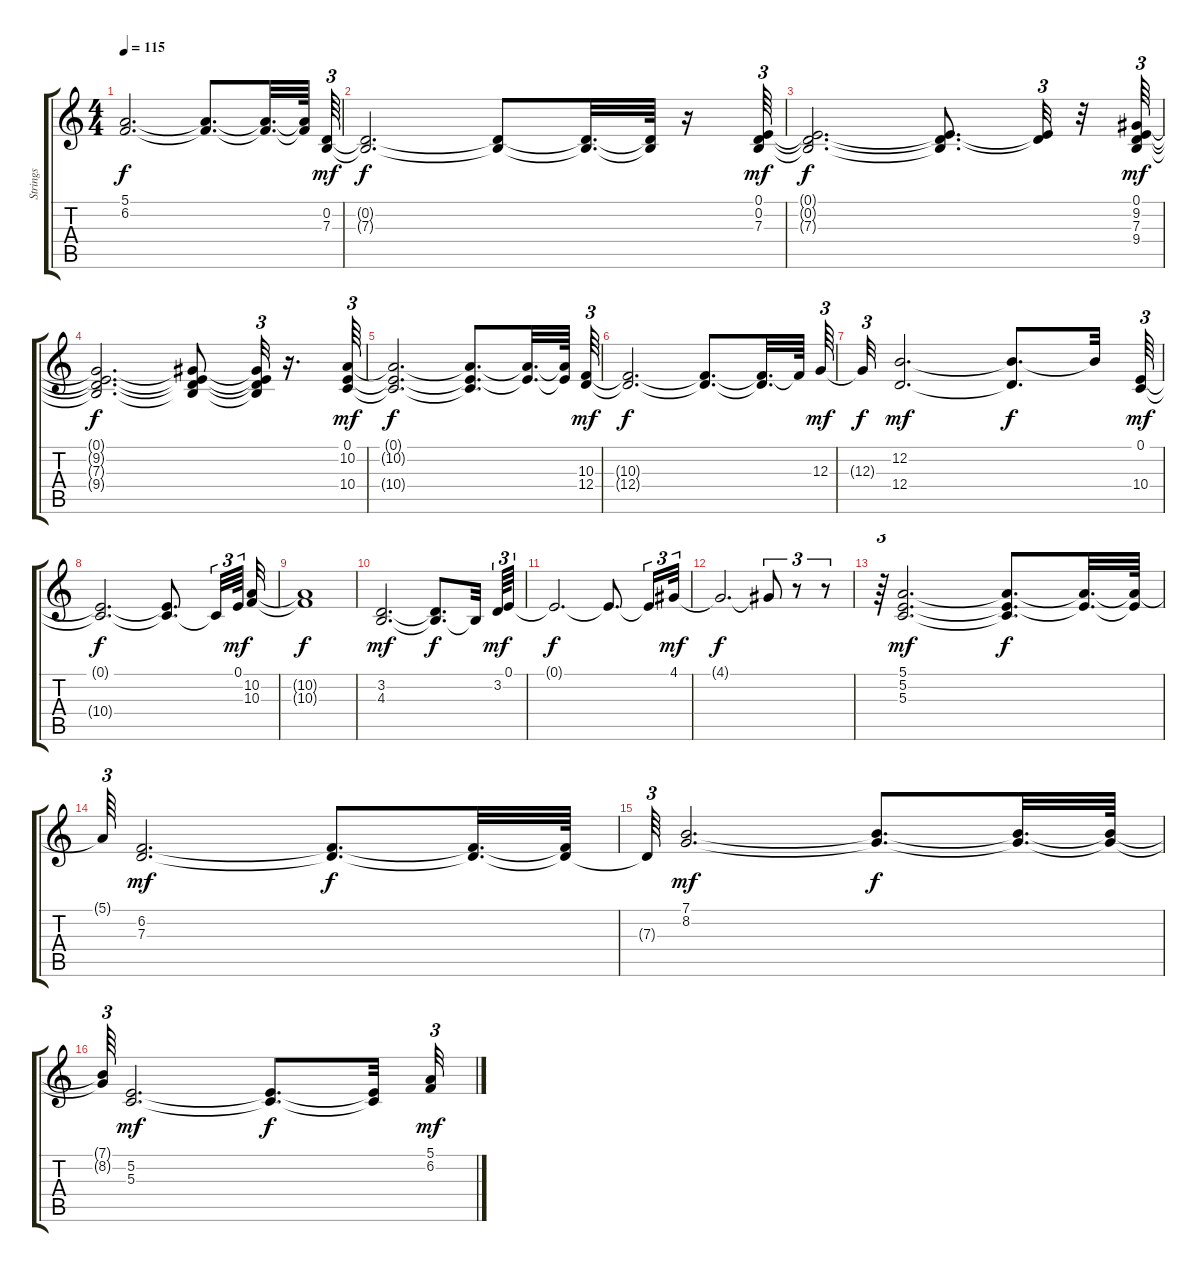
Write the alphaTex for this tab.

\track ("Strings " "Strings ") {instrument stringensemble1}
\staff {score tabs}
\tuning (E4 B3 G3 D3 A2 E2) {hide}
\ts (4 4)
\tempo 115
\clef g2
\ks c
(5.1{t} 6.2{t}).2{d dy f} (5.1{t} 6.2{t}).8{d} (5.1{t} 6.2{t}).32{d} (5.1{t} 6.2{t}).64 (0.2 7.3).64{tu (3 2) dy mf} |
(0.2{t} 7.3{t}).2{d dy f} (0.2{t} 7.3{t}).8 (0.2{t} 7.3{t}).32{d} (0.2{t} 7.3{t}).64 r.16 (0.1 0.2 7.3).64{tu (3 2) dy mf} |
(0.1{t} 0.2{t} 7.3{t}).2{d dy f} (0.1{t} 0.2{t} 7.3{t}).8{d} (0.1{t} 7.3{t}).32{tu (3 2)} r.32 (0.1 9.2 7.3 9.4).64{tu (3 2) dy mf} |
(0.1{t} 9.2{t} 7.3{t} 9.4{t}).2{d dy f} (0.1{t} 9.2{t} 7.3{t} 9.4{t}).8 (0.1{t} 9.2{t} 7.3{t} 9.4{t}).32{tu (3 2)} r.16{d} (0.1 10.2 10.4).64{tu (3 2) dy mf} |
(0.1{t} 10.2{t} 10.4{t}).2{d dy f} (0.1{t} 10.2{t} 10.4{t}).8{d} (0.1{t} 10.2{t}).32{d} (0.1{t} 10.2{t}).64 (10.3 12.4).64{tu (3 2) dy mf} |
(10.3{t} 12.4{t}).2{d dy f} (10.3{t} 12.4{t}).8{d} (10.3{t} 12.4{t}).32{d} 10.3{t}.64 12.3.64{tu (3 2) dy mf} |
12.3{t}.32{tu (3 2) dy f} (12.2 12.4).2{d dy mf} (12.2{t} 12.4{t}).8{d dy f} 12.2{t}.32 (0.1 10.4).64{tu (3 2) dy mf} |
(0.1{t} 10.4{t}).2{d dy f} (0.1{t} 10.4{t}).8{d} 10.4{t}.32{tu (3 2)} 0.1.64{tu (3 2) dy mf} (10.2 10.3).32 |
(10.2{t} 10.3{t}).1{dy f} |
(3.2 4.3).2{d dy mf} (3.2{t} 4.3{t}).8{d dy f} 4.3{t}.32 3.2.64{tu (3 2) dy mf} 0.1.32{tu (3 2)} |
0.1{t}.2{d dy f} 0.1{t}.8{d} 0.1{t}.16{tu (3 2)} 4.1.32{tu (3 2) dy mf} |
4.1{t}.2{d dy f} 4.1{t}.8{tu (3 2)} r.8{tu (3 2)} r.8{tu (3 2)} |
r.64{tu (3 2)} (5.1 5.2 5.3).2{d dy mf} (5.1{t} 5.2{t} 5.3{t}).8{d dy f} (5.1{t} 5.2{t}).32{d} (5.1{t} 5.2{t}).64 |
5.1{t}.64{tu (3 2)} (6.2 7.3).2{d dy mf} (6.2{t} 7.3{t}).8{d dy f} (6.2{t} 7.3{t}).32{d} (6.2{t} 7.3{t}).64 |
7.3{t}.64{tu (3 2)} (7.1 8.2).2{d dy mf} (7.1{t} 8.2{t}).8{d dy f} (7.1{t} 8.2{t}).32{d} (7.1{t} 8.2{t}).64 |
(7.1{t} 8.2{t}).64{tu (3 2)} (5.2 5.3).2{d dy mf} (5.2{t} 5.3{t}).8{d dy f} (5.2{t} 5.3{t}).32 (5.1 6.2).32{tu (3 2) dy mf}
